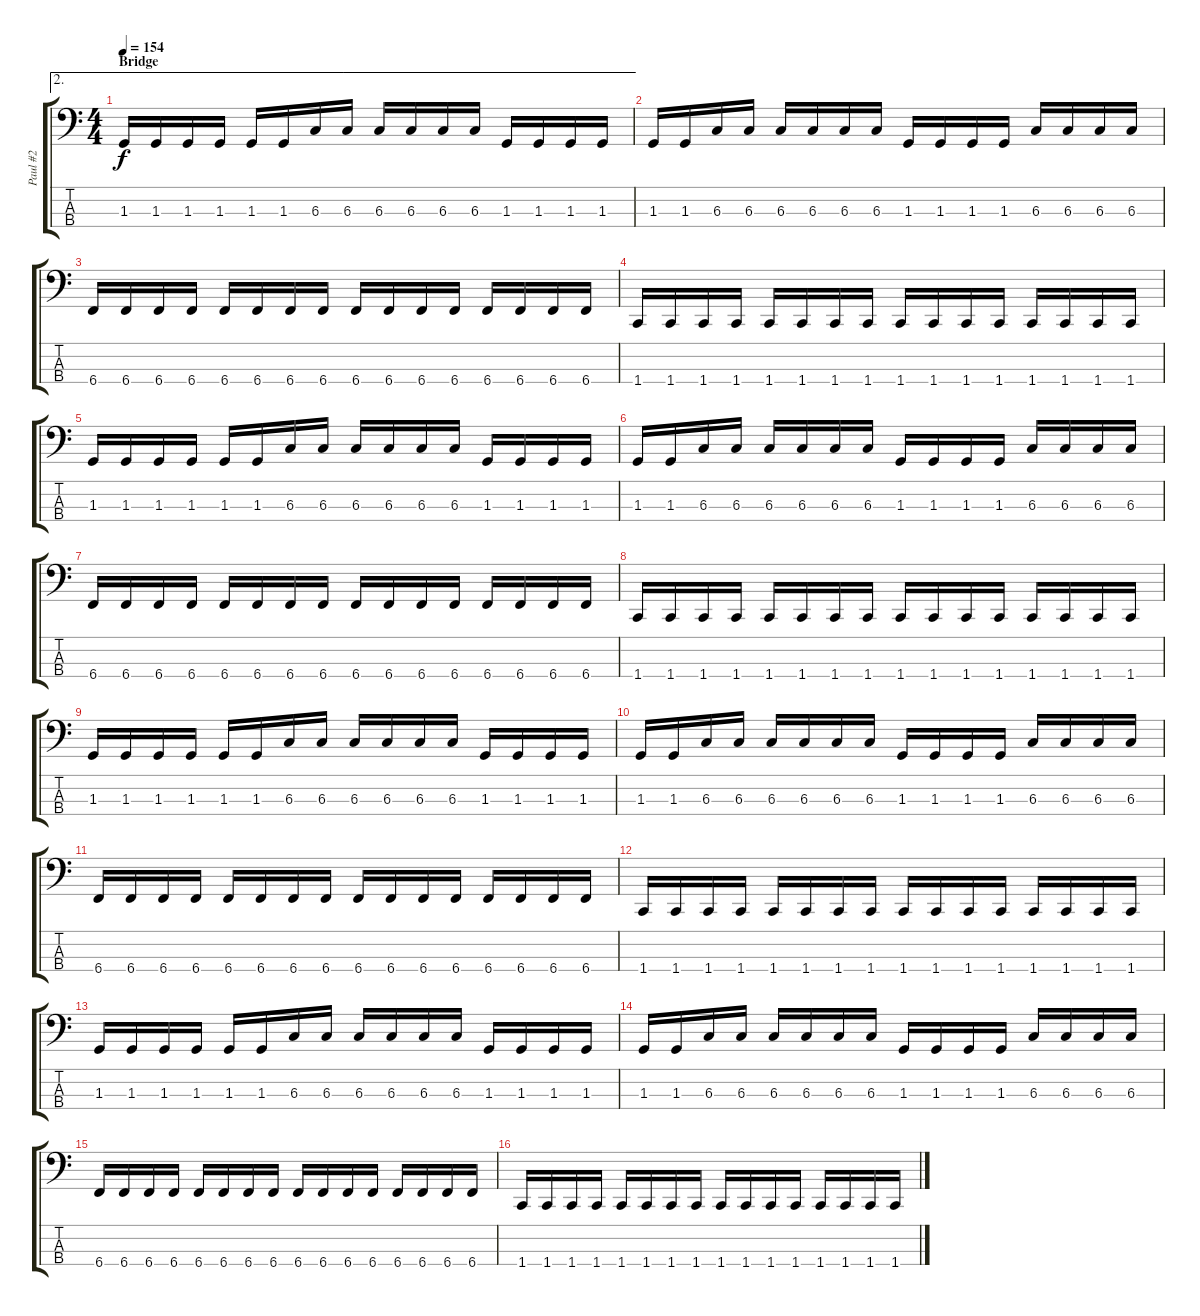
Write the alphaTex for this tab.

\track ("Paul #2" "Paul #2") {instrument electricbasspick}
\staff {score tabs}
\tuning (E2 B1 Gb1 B0) {hide}
\ae 2
\ts (4 4)
\section ("" "Bridge")
\tempo 154
\clef f4
\ks c
1.3.16{dy f} 1.3.16 1.3.16 1.3.16 1.3.16 1.3.16 6.3.16 6.3.16 6.3.16 6.3.16 6.3.16 6.3.16 1.3.16 1.3.16 1.3.16 1.3.16 |
1.3.16 1.3.16 6.3.16 6.3.16 6.3.16 6.3.16 6.3.16 6.3.16 1.3.16 1.3.16 1.3.16 1.3.16 6.3.16 6.3.16 6.3.16 6.3.16 |
6.4.16 6.4.16 6.4.16 6.4.16 6.4.16 6.4.16 6.4.16 6.4.16 6.4.16 6.4.16 6.4.16 6.4.16 6.4.16 6.4.16 6.4.16 6.4.16 |
1.4.16 1.4.16 1.4.16 1.4.16 1.4.16 1.4.16 1.4.16 1.4.16 1.4.16 1.4.16 1.4.16 1.4.16 1.4.16 1.4.16 1.4.16 1.4.16 |
1.3.16 1.3.16 1.3.16 1.3.16 1.3.16 1.3.16 6.3.16 6.3.16 6.3.16 6.3.16 6.3.16 6.3.16 1.3.16 1.3.16 1.3.16 1.3.16 |
1.3.16 1.3.16 6.3.16 6.3.16 6.3.16 6.3.16 6.3.16 6.3.16 1.3.16 1.3.16 1.3.16 1.3.16 6.3.16 6.3.16 6.3.16 6.3.16 |
6.4.16 6.4.16 6.4.16 6.4.16 6.4.16 6.4.16 6.4.16 6.4.16 6.4.16 6.4.16 6.4.16 6.4.16 6.4.16 6.4.16 6.4.16 6.4.16 |
1.4.16 1.4.16 1.4.16 1.4.16 1.4.16 1.4.16 1.4.16 1.4.16 1.4.16 1.4.16 1.4.16 1.4.16 1.4.16 1.4.16 1.4.16 1.4.16 |
1.3.16 1.3.16 1.3.16 1.3.16 1.3.16 1.3.16 6.3.16 6.3.16 6.3.16 6.3.16 6.3.16 6.3.16 1.3.16 1.3.16 1.3.16 1.3.16 |
1.3.16 1.3.16 6.3.16 6.3.16 6.3.16 6.3.16 6.3.16 6.3.16 1.3.16 1.3.16 1.3.16 1.3.16 6.3.16 6.3.16 6.3.16 6.3.16 |
6.4.16 6.4.16 6.4.16 6.4.16 6.4.16 6.4.16 6.4.16 6.4.16 6.4.16 6.4.16 6.4.16 6.4.16 6.4.16 6.4.16 6.4.16 6.4.16 |
1.4.16 1.4.16 1.4.16 1.4.16 1.4.16 1.4.16 1.4.16 1.4.16 1.4.16 1.4.16 1.4.16 1.4.16 1.4.16 1.4.16 1.4.16 1.4.16 |
1.3.16 1.3.16 1.3.16 1.3.16 1.3.16 1.3.16 6.3.16 6.3.16 6.3.16 6.3.16 6.3.16 6.3.16 1.3.16 1.3.16 1.3.16 1.3.16 |
1.3.16 1.3.16 6.3.16 6.3.16 6.3.16 6.3.16 6.3.16 6.3.16 1.3.16 1.3.16 1.3.16 1.3.16 6.3.16 6.3.16 6.3.16 6.3.16 |
6.4.16 6.4.16 6.4.16 6.4.16 6.4.16 6.4.16 6.4.16 6.4.16 6.4.16 6.4.16 6.4.16 6.4.16 6.4.16 6.4.16 6.4.16 6.4.16 |
1.4.16 1.4.16 1.4.16 1.4.16 1.4.16 1.4.16 1.4.16 1.4.16 1.4.16 1.4.16 1.4.16 1.4.16 1.4.16 1.4.16 1.4.16 1.4.16
